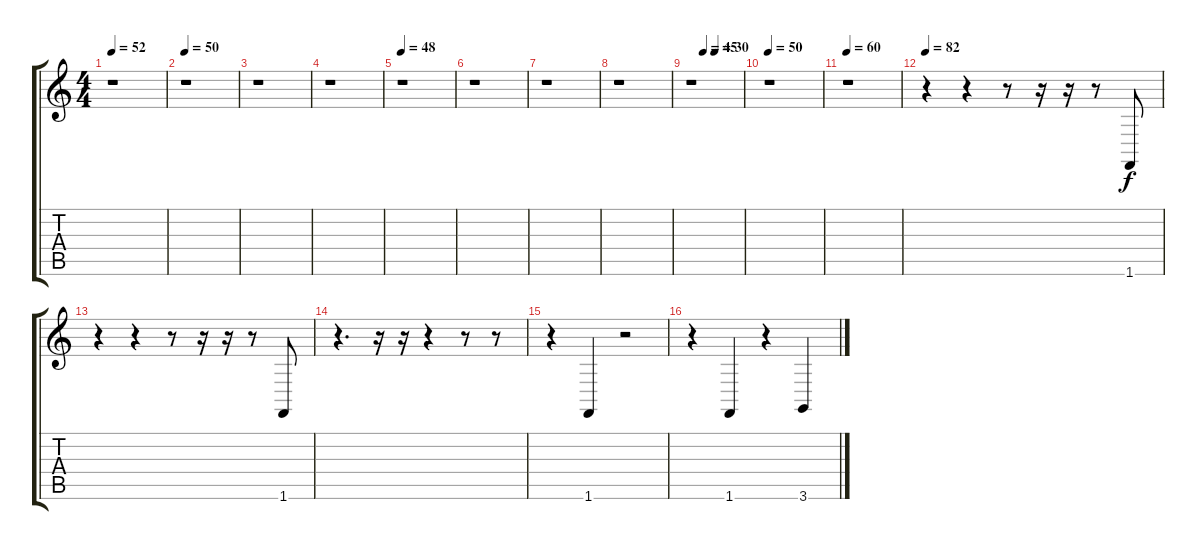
\track "" {instrument stringensemble1}
\staff {score tabs}
\tuning (E4 B3 G3 D3 A2 E2) {hide}
\ts (4 4)
\tempo 52
\clef g2
\ks c
r.1{dy f} |
\tempo 50
r.1 |
r.1 |
r.1 |
\tempo 48
r.1 |
r.1 |
r.1 |
r.1 |
\tempo (45 0.25)
\tempo (30 0.46875)
r.1 |
\tempo 50
r.1 |
\tempo 60
r.1 |
\tempo 82
r.4{volume 8} r.4 r.8 r.16 r.16 r.8 1.6.8 |
r.4 r.4 r.8 r.16 r.16 r.8 1.6.8 |
r.4{d} r.16 r.16 r.4 r.8 r.8 |
r.4 1.6.4 r.2 |
r.4 1.6.4 r.4 3.6.4
